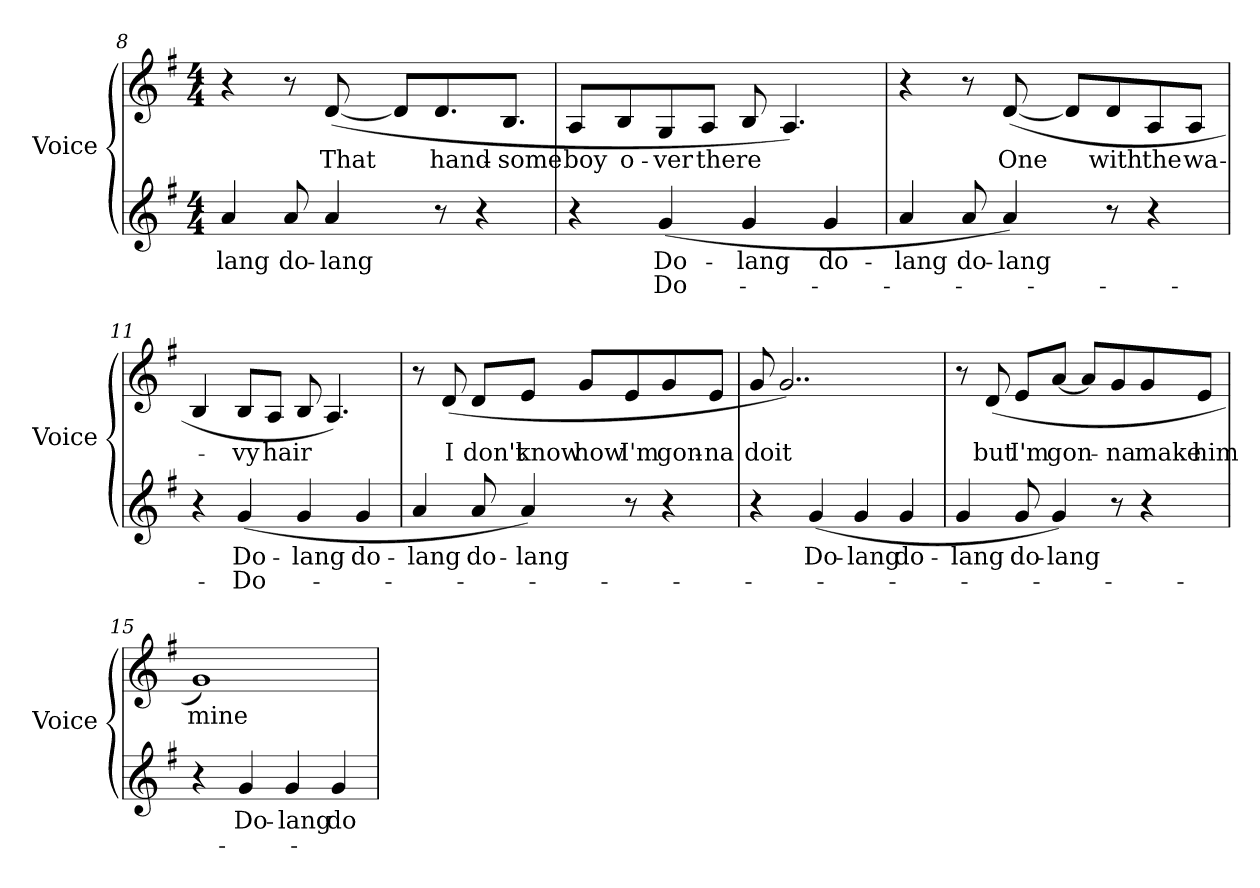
**kern	**text	**text	**kern	**text
*part2	*part2	*part2	*part1	*part1
*staff2	*staff2	*staff2	*staff1	*staff1
*I"Voice	*	*	*I"Voice	*
*I'Voice	*	*	*I'Voice	*
*clefG2	*	*	*clefG2	*
*k[f#]	*	*	*k[f#]	*
*G:	*	*	*G:	*
*M4/4	*	*	*M4/4	*
=8	=8	=8	=8	=8
!	!LO:LY:b:color=#000000	!	!	!
4ai/	-lang	.	4r	.
!	!LO:LY:b:color=#000000	!	!	!
8ai/	do-	.	8r	.
!	!LO:LY:b:color=#000000	!	!	!
!	!	!	!	!LO:LY:b:color=#000000
4ai/	-lang	.	([8di/	That
.	.	.	8di/L]	.
!	!	!	!	!LO:LY:b:color=#000000
8r	.	.	8.di/	hand-
4r	.	.	.	.
!	!	!	!	!LO:LY:b:color=#000000
.	.	.	8.Bi/J	-some
=9	=9	=9	=9	=9
!	!	!	!	!LO:LY:b:color=#000000
4r	.	.	8Ai/L	boy
!	!	!	!	!LO:LY:b:color=#000000
.	.	.	8Bi/	o-
!	!LO:LY:b:color=#000000	!LO:LY:b:color=#000000	!	!
!	!	!	!	!LO:LY:b:color=#000000
(4gi/	Do-	-Do-	8Gi/	-ver
!	!	!	!	!LO:LY:b:color=#000000
.	.	.	8Ai/J	there
!	!LO:LY:b:color=#000000	!	!	!
4gi/	-lang	.	8Bi/	.
.	.	.	4.Ai/)	.
!	!LO:LY:b:color=#000000	!	!	!
4gi/	do-	.	.	.
!!LO:LB:g=z
=10	=10	=10	=10	=10
!	!LO:LY:b:color=#000000	!	!	!
4ai/	-lang	.	4r	.
!	!LO:LY:b:color=#000000	!	!	!
8ai/	do-	.	8r	.
!	!LO:LY:b:color=#000000	!	!	!
!	!	!	!	!LO:LY:b:color=#000000
4ai/)	-lang	.	([8di/	One
.	.	.	8di/L]	.
!	!	!	!	!LO:LY:b:color=#000000
8r	.	.	8di/	with
!	!	!	!	!LO:LY:b:color=#000000
4r	.	.	8Ai/	the
!	!	!	!	!LO:LY:b:color=#000000
.	.	.	8Ai/J	wa-
=11	=11	=11	=11	=11
4r	.	.	4Bi/	.
!	!LO:LY:b:color=#000000	!LO:LY:b:color=#000000	!	!
!	!	!	!	!LO:LY:b:color=#000000
(4gi/	Do-	-Do-	8Bi/L	-vy
!	!	!	!	!LO:LY:b:color=#000000
.	.	.	8Ai/J	hair
!	!LO:LY:b:color=#000000	!	!	!
4gi/	-lang	.	8Bi/	.
.	.	.	4.Ai/)	.
!	!LO:LY:b:color=#000000	!	!	!
4gi/	do-	.	.	.
=12	=12	=12	=12	=12
!	!LO:LY:b:color=#000000	!	!	!
4ai/	-lang	.	8r	.
!	!	!	!	!LO:LY:b:color=#000000
.	.	.	(8di/	I
!	!LO:LY:b:color=#000000	!	!	!
!	!	!	!	!LO:LY:b:color=#000000
8ai/	do-	.	8di/L	don't
!	!LO:LY:b:color=#000000	!	!	!
!	!	!	!	!LO:LY:b:color=#000000
4ai/)	-lang	.	8ei/J	know
!	!	!	!	!LO:LY:b:color=#000000
.	.	.	8gi/L	how
!	!	!	!	!LO:LY:b:color=#000000
8r	.	.	8ei/	I'm
!	!	!	!	!LO:LY:b:color=#000000
4r	.	.	8gi/	gon-
!	!	!	!	!LO:LY:b:color=#000000
.	.	.	8ei/J	-na
=13	=13	=13	=13	=13
!	!	!	!	!LO:LY:b:color=#000000
4r	.	.	8gi/	do
!	!	!	!	!LO:LY:b:color=#000000
.	.	.	2..gi/)	it
!	!LO:LY:b:color=#000000	!	!	!
(4gi/	Do-	.	.	.
!	!LO:LY:b:color=#000000	!	!	!
4gi/	-lang	.	.	.
!	!LO:LY:b:color=#000000	!	!	!
4gi/	do-	.	.	.
!!LO:LB:g=z
=14	=14	=14	=14	=14
!	!LO:LY:b:color=#000000	!	!	!
4gi/	-lang	.	8r	.
!	!	!	!	!LO:LY:b:color=#000000
.	.	.	(8di/	but
!	!LO:LY:b:color=#000000	!	!	!
!	!	!	!	!LO:LY:b:color=#000000
8gi/	do-	.	8ei/L	I'm
!	!LO:LY:b:color=#000000	!	!	!
!	!	!	!	!LO:LY:b:color=#000000
4gi/)	-lang	.	[8ai/J	gon-
.	.	.	8ai/L]	.
!	!	!	!	!LO:LY:b:color=#000000
8r	.	.	8gi/	-na
!	!	!	!	!LO:LY:b:color=#000000
4r	.	.	8gi/	make
!	!	!	!	!LO:LY:b:color=#000000
.	.	.	8ei/J	him
=15	=15	=15	=15	=15
!	!	!	!	!LO:LY:b:color=#000000
4r	.	.	1gi)	mine
!	!LO:LY:b:color=#000000	!	!	!
4gi/	Do-	.	.	.
!	!LO:LY:b:color=#000000	!	!	!
4gi/	-lang	.	.	.
!	!LO:LY:b:color=#000000	!	!	!
4gi/	do-	.	.	.
=	=	=	=	=
*-	*-	*-	*-	*-
